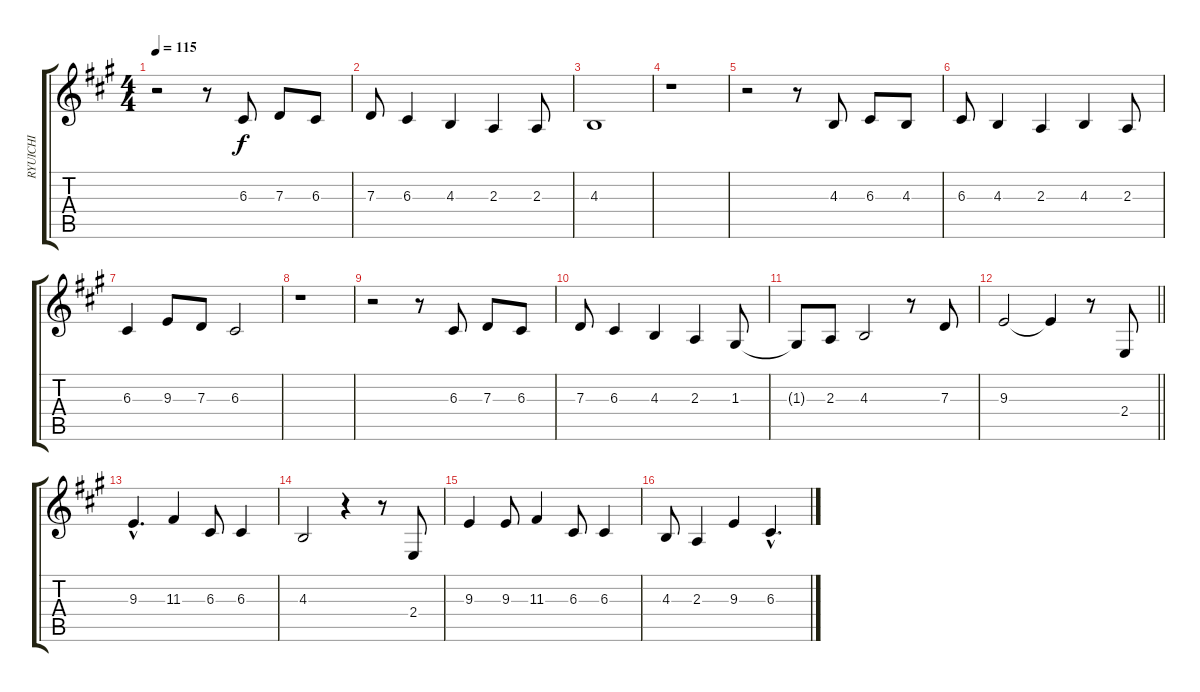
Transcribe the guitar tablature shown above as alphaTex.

\track ("RYUICHI" "RYUICHI") {instrument flute}
\staff {score tabs}
\tuning (E4 B3 G3 D3 A2 E2) {hide}
\ts (4 4)
\tempo 115
\clef g2
\ks a
r.2{dy f} r.8 6.3.8 7.3.8 6.3.8 |
7.3.8 6.3.4 4.3.4 2.3.4 2.3.8 |
4.3.1 |
r.1 |
r.2 r.8 4.3.8 6.3.8 4.3.8 |
6.3.8 4.3.4 2.3.4 4.3.4 2.3.8 |
6.3.4 9.3.8 7.3.8 6.3.2 |
r.1 |
r.2 r.8 6.3.8 7.3.8 6.3.8 |
7.3.8 6.3.4 4.3.4 2.3.4 1.3.8 |
1.3{t}.8 2.3.8 4.3.2 r.8 7.3.8 |
\barLineRight lightlight
9.3.2 9.3{t}.4 r.8 2.4.8 |
9.3{hac}.4{d} 11.3.4 6.3.8 6.3.4 |
4.3.2 r.4 r.8 2.4.8 |
9.3.4 9.3.8 11.3.4 6.3.8 6.3.4 |
4.3.8 2.3.4 9.3.4 6.3{hac}.4{d}
